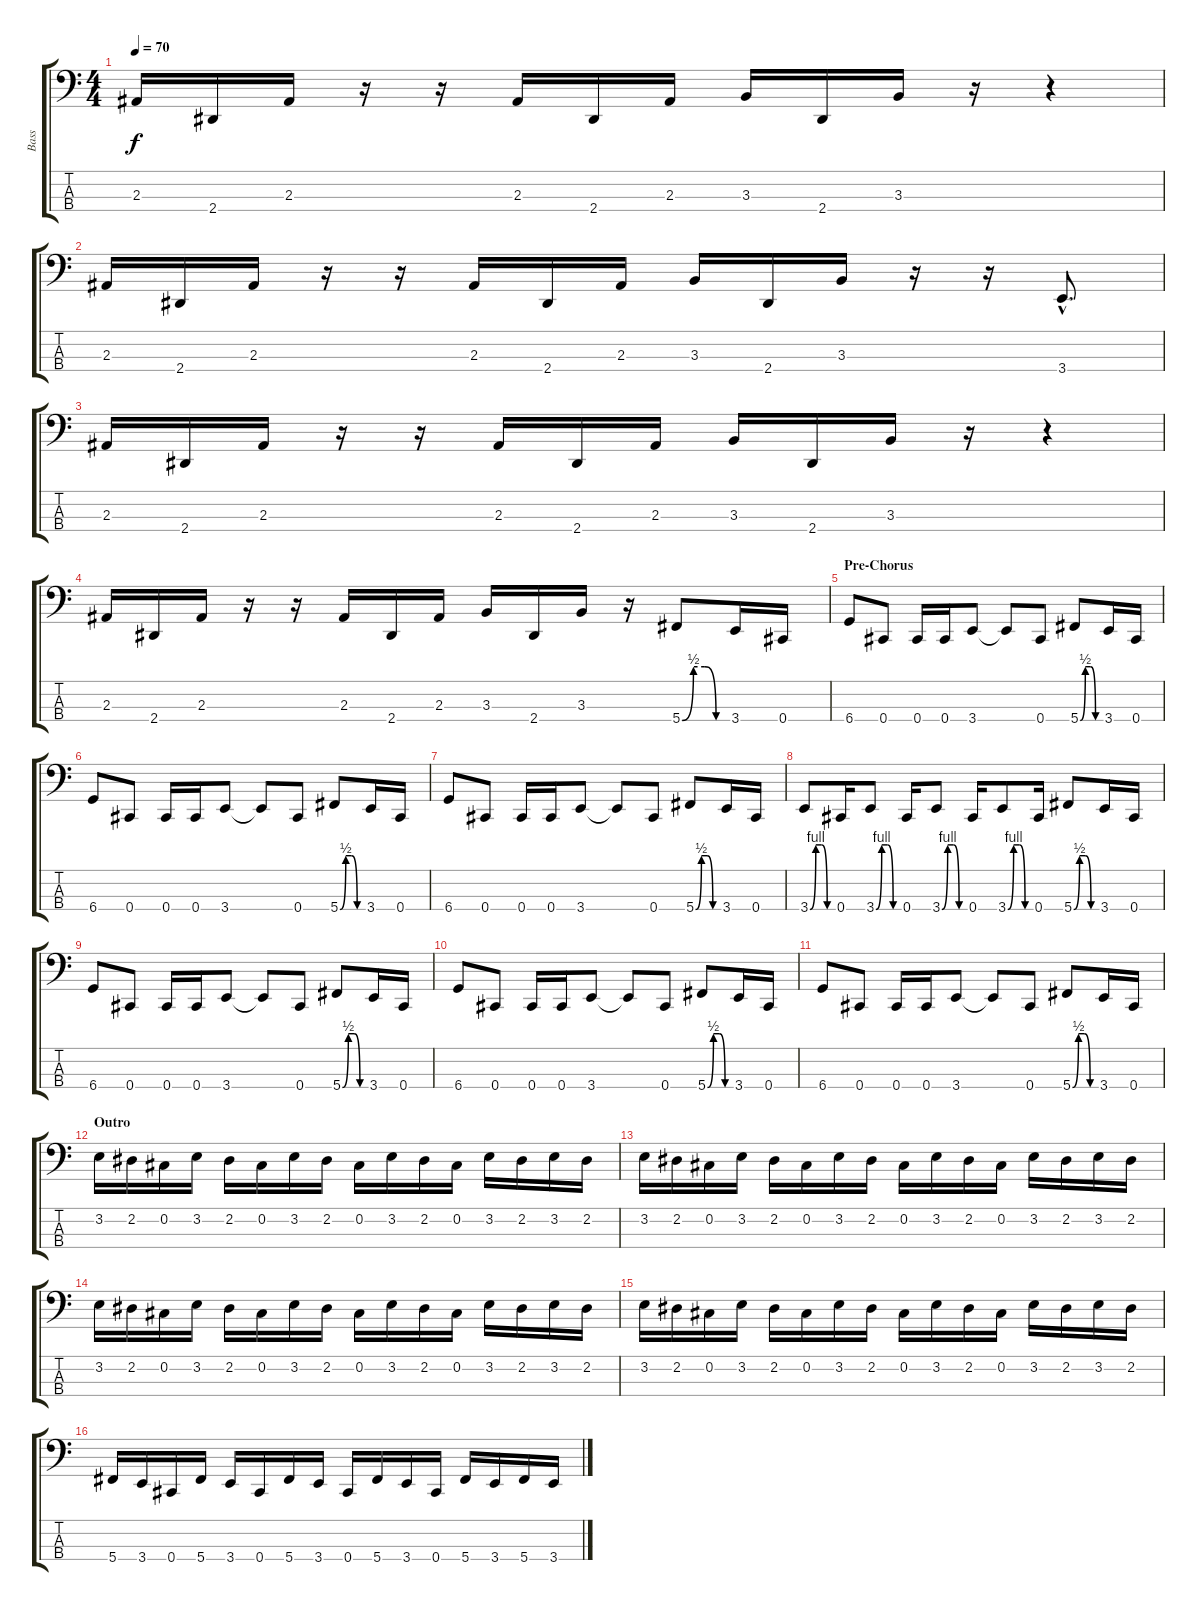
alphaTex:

\track ("Bass" "Bass") {instrument electricbasspick}
\staff {score tabs}
\tuning (Gb2 Db2 Ab1 Db1) {hide}
\ts (4 4)
\tempo 70
\clef f4
\ks c
2.3.16{dy f} 2.4.16 2.3.16 r.16 r.16 2.3.16 2.4.16 2.3.16 3.3.16 2.4.16 3.3.16 r.16 r.4 |
2.3.16 2.4.16 2.3.16 r.16 r.16 2.3.16 2.4.16 2.3.16 3.3.16 2.4.16 3.3.16 r.16 r.16 3.4{hac}.8{d} |
2.3.16 2.4.16 2.3.16 r.16 r.16 2.3.16 2.4.16 2.3.16 3.3.16 2.4.16 3.3.16 r.16 r.4 |
2.3.16 2.4.16 2.3.16 r.16 r.16 2.3.16 2.4.16 2.3.16 3.3.16 2.4.16 3.3.16 r.16 5.4{be (custom 0 0 15 2 30 2 45 0 60 0)}.8 3.4.16 0.4.16 |
\section ("" "Pre-Chorus")
6.4.8 0.4.8 0.4.16 0.4.16 3.4.8 3.4{t}.8 0.4.8 5.4{be (custom 0 0 15 2 30 2 45 0 60 0)}.8 3.4.16 0.4.16 |
6.4.8 0.4.8 0.4.16 0.4.16 3.4.8 3.4{t}.8 0.4.8 5.4{be (custom 0 0 15 2 30 2 45 0 60 0)}.8 3.4.16 0.4.16 |
6.4.8 0.4.8 0.4.16 0.4.16 3.4.8 3.4{t}.8 0.4.8 5.4{be (custom 0 0 15 2 30 2 45 0 60 0)}.8 3.4.16 0.4.16 |
3.4{be (custom 0 0 15 4 30 4 45 0 60 0)}.8 0.4.16 3.4{be (custom 0 0 15 4 30 4 45 0 60 0)}.8 0.4.16 3.4{be (custom 0 0 15 4 30 4 45 0 60 0)}.8 0.4.16 3.4{be (custom 0 0 15 4 30 4 45 0 60 0)}.8 0.4.16 5.4{be (custom 0 0 15 2 30 2 45 0 60 0)}.8 3.4.16 0.4.16 |
6.4.8 0.4.8 0.4.16 0.4.16 3.4.8 3.4{t}.8 0.4.8 5.4{be (custom 0 0 15 2 30 2 45 0 60 0)}.8 3.4.16 0.4.16 |
6.4.8 0.4.8 0.4.16 0.4.16 3.4.8 3.4{t}.8 0.4.8 5.4{be (custom 0 0 15 2 30 2 45 0 60 0)}.8 3.4.16 0.4.16 |
6.4.8 0.4.8 0.4.16 0.4.16 3.4.8 3.4{t}.8 0.4.8 5.4{be (custom 0 0 15 2 30 2 45 0 60 0)}.8 3.4.16 0.4.16 |
\section ("" "Outro")
3.2.16 2.2.16 0.2.16 3.2.16 2.2.16 0.2.16 3.2.16 2.2.16 0.2.16 3.2.16 2.2.16 0.2.16 3.2.16 2.2.16 3.2.16 2.2.16 |
3.2.16 2.2.16 0.2.16 3.2.16 2.2.16 0.2.16 3.2.16 2.2.16 0.2.16 3.2.16 2.2.16 0.2.16 3.2.16 2.2.16 3.2.16 2.2.16 |
3.2.16 2.2.16 0.2.16 3.2.16 2.2.16 0.2.16 3.2.16 2.2.16 0.2.16 3.2.16 2.2.16 0.2.16 3.2.16 2.2.16 3.2.16 2.2.16 |
3.2.16 2.2.16 0.2.16 3.2.16 2.2.16 0.2.16 3.2.16 2.2.16 0.2.16 3.2.16 2.2.16 0.2.16 3.2.16 2.2.16 3.2.16 2.2.16 |
5.4.16 3.4.16 0.4.16 5.4.16 3.4.16 0.4.16 5.4.16 3.4.16 0.4.16 5.4.16 3.4.16 0.4.16 5.4.16 3.4.16 5.4.16 3.4.16
